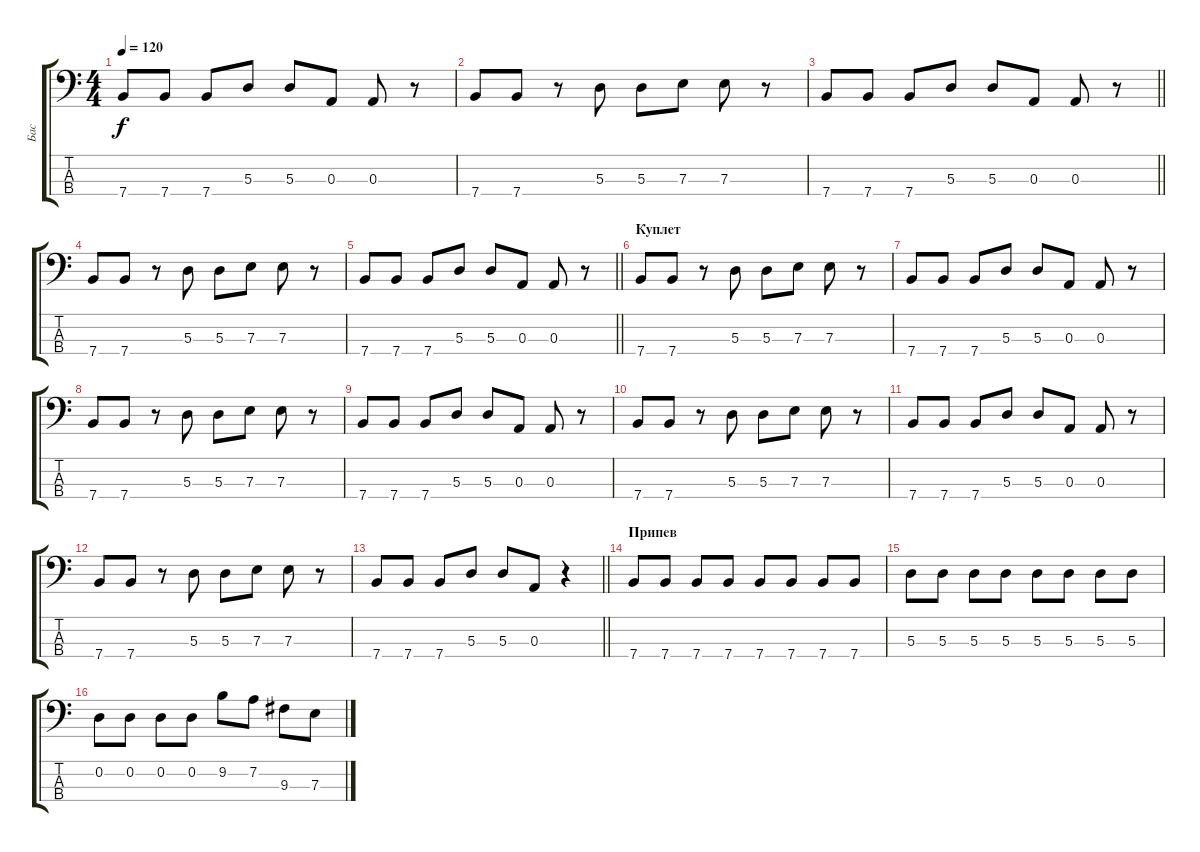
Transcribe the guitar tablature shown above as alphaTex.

\track ("Бас" "Бас") {instrument electricbassfinger}
\staff {score tabs}
\tuning (G2 D2 A1 E1) {hide}
\ts (4 4)
\tempo 120
\clef f4
\ks c
7.4.8{dy f} 7.4.8 7.4.8 5.3.8 5.3.8 0.3.8 0.3.8 r.8 |
7.4.8 7.4.8 r.8 5.3.8 5.3.8 7.3.8 7.3.8 r.8 |
\barLineRight lightlight
7.4.8 7.4.8 7.4.8 5.3.8 5.3.8 0.3.8 0.3.8 r.8 |
7.4.8 7.4.8 r.8 5.3.8 5.3.8 7.3.8 7.3.8 r.8 |
\barLineRight lightlight
7.4.8 7.4.8 7.4.8 5.3.8 5.3.8 0.3.8 0.3.8 r.8 |
\section ("" "Куплет")
7.4.8 7.4.8 r.8 5.3.8 5.3.8 7.3.8 7.3.8 r.8 |
7.4.8 7.4.8 7.4.8 5.3.8 5.3.8 0.3.8 0.3.8 r.8 |
7.4.8 7.4.8 r.8 5.3.8 5.3.8 7.3.8 7.3.8 r.8 |
7.4.8 7.4.8 7.4.8 5.3.8 5.3.8 0.3.8 0.3.8 r.8 |
7.4.8 7.4.8 r.8 5.3.8 5.3.8 7.3.8 7.3.8 r.8 |
7.4.8 7.4.8 7.4.8 5.3.8 5.3.8 0.3.8 0.3.8 r.8 |
7.4.8 7.4.8 r.8 5.3.8 5.3.8 7.3.8 7.3.8 r.8 |
\barLineRight lightlight
7.4.8 7.4.8 7.4.8 5.3.8 5.3.8 0.3.8 r.4 |
\section ("" "Припев")
7.4.8 7.4.8 7.4.8 7.4.8 7.4.8 7.4.8 7.4.8 7.4.8 |
5.3.8 5.3.8 5.3.8 5.3.8 5.3.8 5.3.8 5.3.8 5.3.8 |
0.2.8 0.2.8 0.2.8 0.2.8 9.2.8 7.2.8 9.3.8 7.3.8
